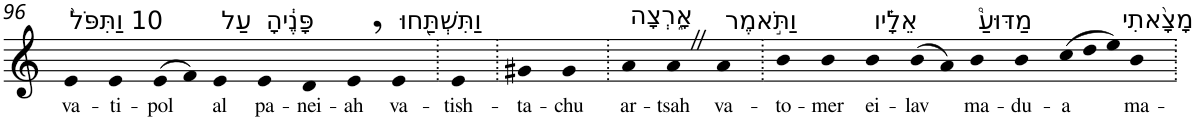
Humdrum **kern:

**kern	**text
*part1	*part1
*staff1	*staff1
*I"Piano	*
*I'Pno	*
!!LO:PB:g=z
*clefG2	*
*k[]	*
=96	=96
!LO:TX:a:t=10 וַתִּפֹּל֙	!
!	!LO:LY:b
4e	va-
!	!LO:LY:b
4e	-ti-
!	!LO:LY:b
(>8e	-pol
8f)	.
!LO:TX:a:t=עַל	!
!	!LO:LY:b
4e	al
!LO:TX:a:t=פָּנֶ֔יהָ	!
!	!LO:LY:b
4e	pa-
!	!LO:LY:b
4d	-nei-
!	!LO:LY:b
4e,	-ah
!LO:TX:a:t=וַתִּשְׁתַּ֖חוּ	!
!	!LO:LY:b
4e	va-
=97.	=97.
!	!LO:LY:b
4e	-tish-
=98.	=98.
!	!LO:LY:b
4g#X	-ta-
!	!LO:LY:b
4g#	-chu
=99.	=99.
!LO:TX:a:t=אָ֑רְצָה	!
!	!LO:LY:b
4a	ar-
!	!LO:LY:b
4aZ	-tsah
!LO:TX:a:t=וַתֹּ֣אמֶר	!
!	!LO:LY:b
4a	va-
=100.	=100.
!	!LO:LY:b
4b	-to-
!	!LO:LY:b
4b	-mer
!LO:TX:a:t=אֵלָ֗יו	!
!	!LO:LY:b
4b	ei-
!	!LO:LY:b
(>8b	-lav
8a)	.
!LO:TX:a:t=מַדּוּעַ֩	!
!	!LO:LY:b
4b	ma-
!	!LO:LY:b
4b	-du-
*Xtuplet	*
!	!LO:LY:b
(>12cc	-a
12dd	.
12ee)	.
!LO:TX:a:t=מָצָ֨אתִי	!
!	!LO:LY:b
4b	ma-
=.	=.
*-	*-
